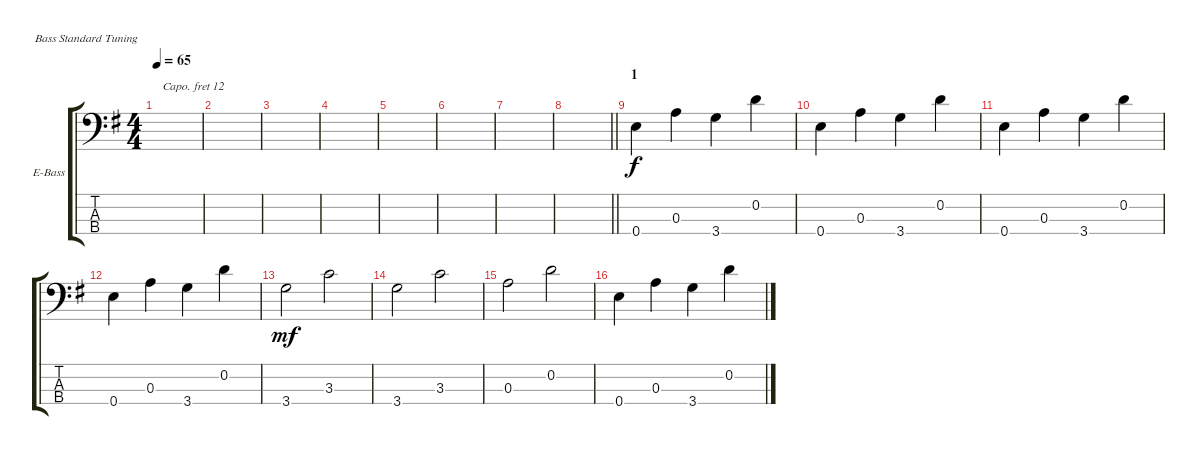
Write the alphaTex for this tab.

\defaultSystemsLayout 4
\bracketExtendMode groupsimilarinstruments
\firstSystemTrackNameOrientation horizontal
\otherSystemsTrackNameOrientation horizontal
\track ("Bass" "E-Bass") {instrument electricbassfinger}
\staff {score tabs}
\capo 12
\tuning (G2 D2 A1 E1)
\ts (4 4)
\tempo 65
\clef f4
\scale
0.511811
\ks eminor
|
\scale
0.244094 |
\scale
0.244094 |
\scale
0.333333 |
\scale
0.333333 |
\scale
0.333333 |
|
\barLineRight lightlight
|
\section ("" "1")
0.4.4 0.3.4 3.4.4 0.2.4 |
0.4.4 0.3.4 3.4.4 0.2.4 |
0.4.4 0.3.4 3.4.4 0.2.4 |
0.4.4 0.3.4 3.4.4 0.2.4 |
3.4.2{dy mf} 3.3.2 |
3.4.2 3.3.2 |
0.3.2 0.2.2 |
0.4.4 0.3.4 3.4.4 0.2.4
